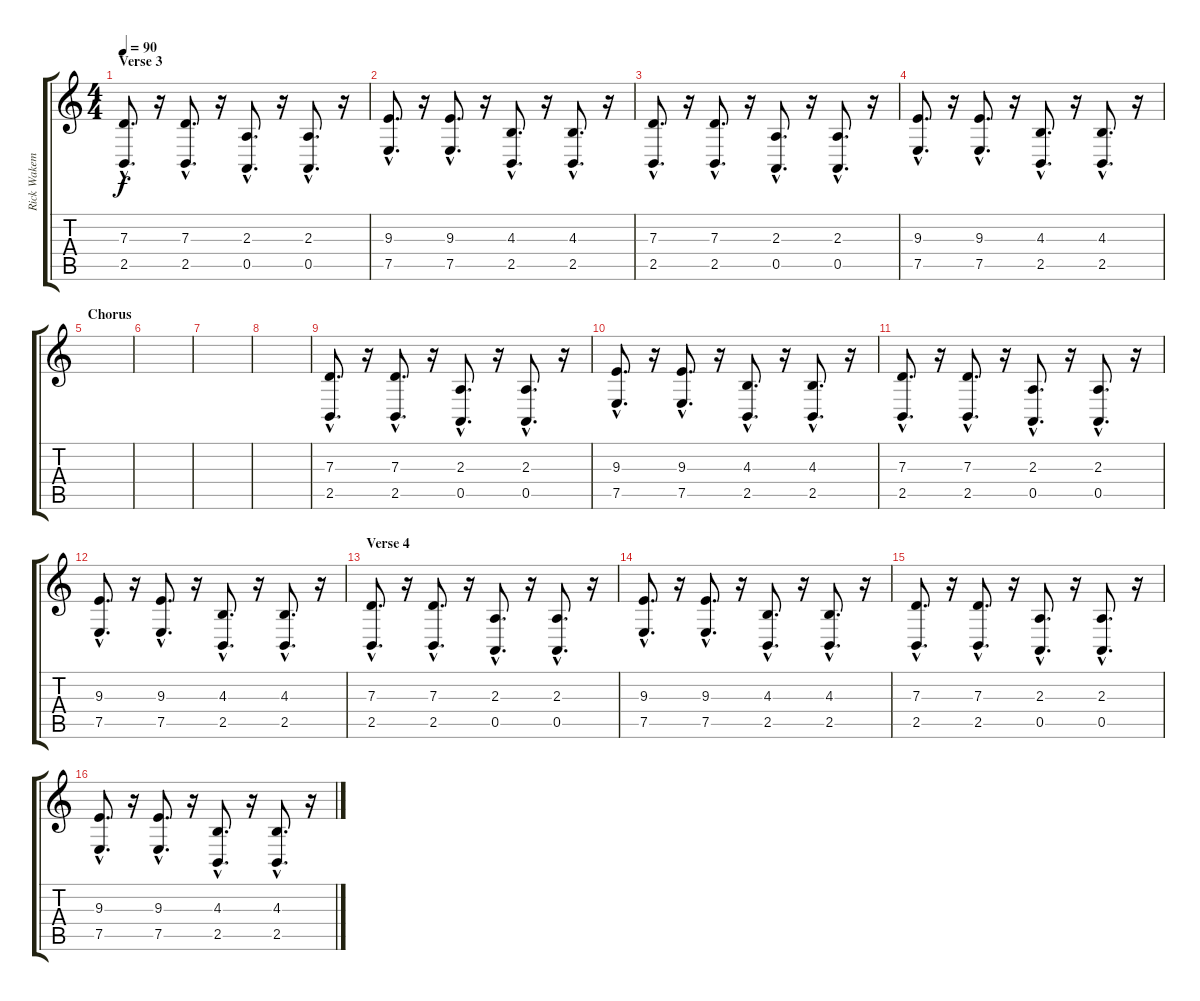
\track ("Rick Wakeman" "Rick Wakem") {instrument stringensemble1}
\staff {score tabs}
\tuning (E4 B3 G3 D3 A2 E2) {hide}
\ts (4 4)
\section ("" "Verse 3")
\tempo 90
\clef g2
\ks c
(7.3{hac} 2.5{hac}).8{d dy f} r.16 (7.3{hac} 2.5{hac}).8{d} r.16 (2.3{hac} 0.5{hac}).8{d} r.16 (2.3{hac} 0.5{hac}).8{d} r.16 |
(9.3{hac} 7.5{hac}).8{d} r.16 (9.3{hac} 7.5{hac}).8{d} r.16 (4.3{hac} 2.5{hac}).8{d} r.16 (4.3{hac} 2.5{hac}).8{d} r.16 |
(7.3{hac} 2.5{hac}).8{d} r.16 (7.3{hac} 2.5{hac}).8{d} r.16 (2.3{hac} 0.5{hac}).8{d} r.16 (2.3{hac} 0.5{hac}).8{d} r.16 |
(9.3{hac} 7.5{hac}).8{d} r.16 (9.3{hac} 7.5{hac}).8{d} r.16 (4.3{hac} 2.5{hac}).8{d} r.16 (4.3{hac} 2.5{hac}).8{d} r.16 |
\section ("" "Chorus")
|
|
|
|
(7.3{hac} 2.5{hac}).8{d} r.16 (7.3{hac} 2.5{hac}).8{d} r.16 (2.3{hac} 0.5{hac}).8{d} r.16 (2.3{hac} 0.5{hac}).8{d} r.16 |
(9.3{hac} 7.5{hac}).8{d} r.16 (9.3{hac} 7.5{hac}).8{d} r.16 (4.3{hac} 2.5{hac}).8{d} r.16 (4.3{hac} 2.5{hac}).8{d} r.16 |
(7.3{hac} 2.5{hac}).8{d} r.16 (7.3{hac} 2.5{hac}).8{d} r.16 (2.3{hac} 0.5{hac}).8{d} r.16 (2.3{hac} 0.5{hac}).8{d} r.16 |
(9.3{hac} 7.5{hac}).8{d} r.16 (9.3{hac} 7.5{hac}).8{d} r.16 (4.3{hac} 2.5{hac}).8{d} r.16 (4.3{hac} 2.5{hac}).8{d} r.16 |
\section ("" "Verse 4")
(7.3{hac} 2.5{hac}).8{d} r.16 (7.3{hac} 2.5{hac}).8{d} r.16 (2.3{hac} 0.5{hac}).8{d} r.16 (2.3{hac} 0.5{hac}).8{d} r.16 |
(9.3{hac} 7.5{hac}).8{d} r.16 (9.3{hac} 7.5{hac}).8{d} r.16 (4.3{hac} 2.5{hac}).8{d} r.16 (4.3{hac} 2.5{hac}).8{d} r.16 |
(7.3{hac} 2.5{hac}).8{d} r.16 (7.3{hac} 2.5{hac}).8{d} r.16 (2.3{hac} 0.5{hac}).8{d} r.16 (2.3{hac} 0.5{hac}).8{d} r.16 |
(9.3{hac} 7.5{hac}).8{d} r.16 (9.3{hac} 7.5{hac}).8{d} r.16 (4.3{hac} 2.5{hac}).8{d} r.16 (4.3{hac} 2.5{hac}).8{d} r.16
